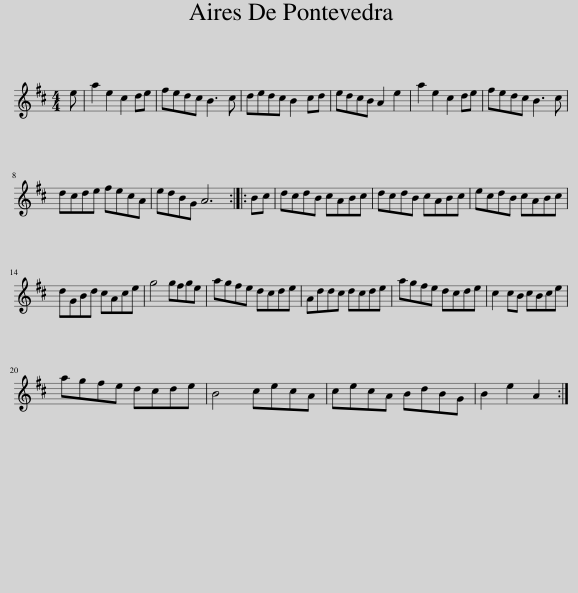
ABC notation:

X:1
L:1/8
M:4/4
I:linebreak $
K:D
V:1 treble
V:1
 e | a2 e2 c2 de | fedc B3 c | dedc B2 cd | edcB A2 e2 | %5
 a2 e2 c2 de | fedc B3 c |$ dcde fecA | edBG A6 :: Bc | %10
 dcdB cABc | dcdB cABc | ecdB cABc |$ dGBd cAce | g4 gfge | %15
 agfe dcde | Addc dcde | agfe dcde | c2 cB cBce |$ agfe dcde | %20
 B4 cecA | cecA BdBG | B2 e2 A2 :| %23
